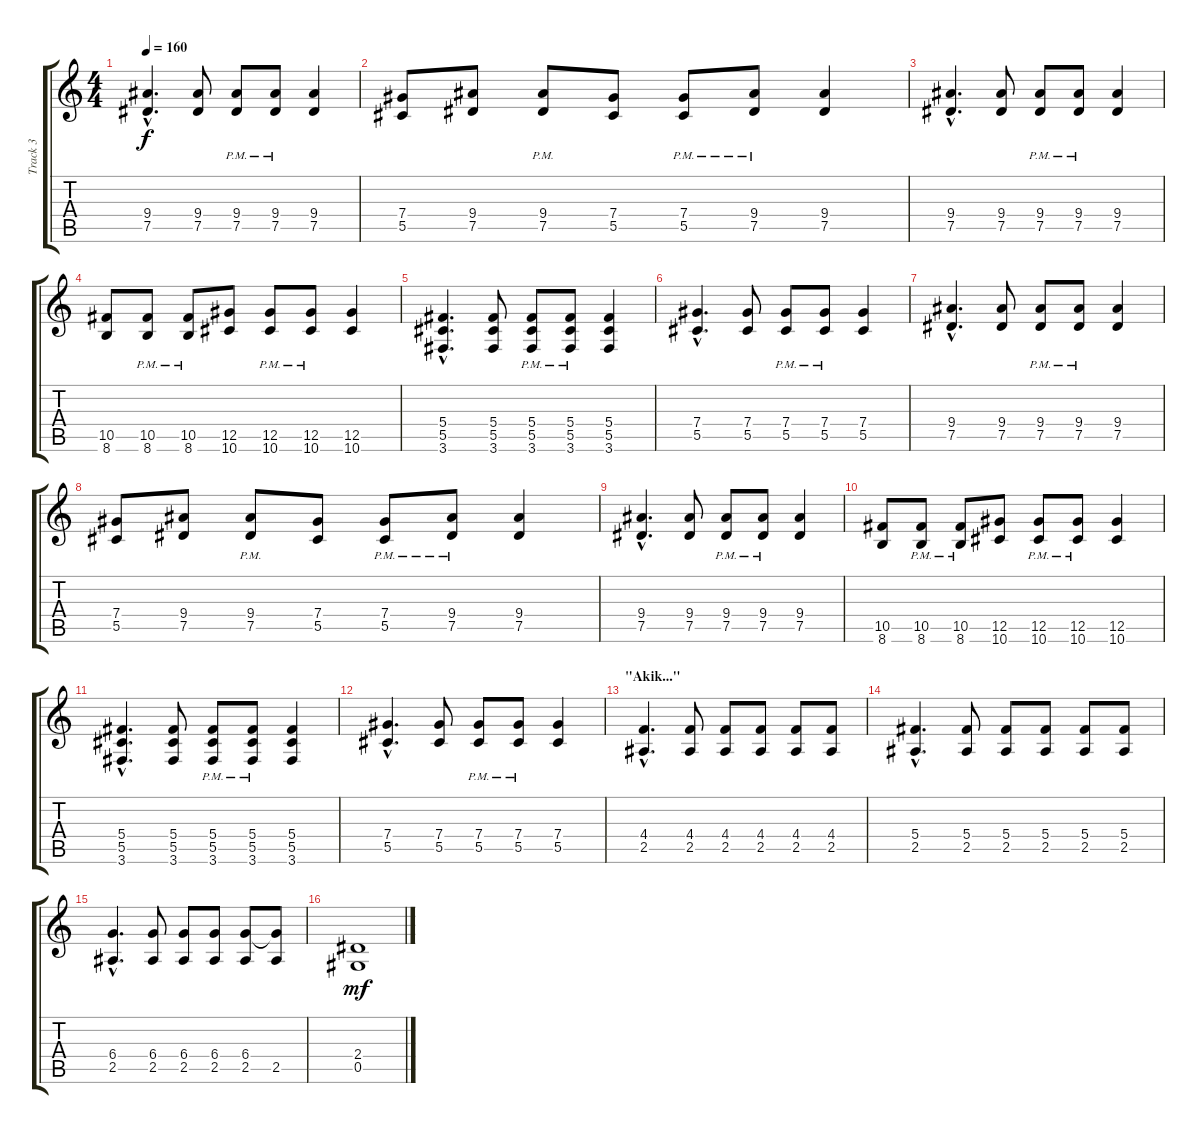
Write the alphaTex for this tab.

\track ("Track 3" "Track 3") {instrument distortionguitar}
\staff {score tabs}
\tuning (Eb4 Bb3 Gb3 Db3 Ab2 Eb2) {hide}
\ts (4 4)
\tempo 160
\clef g2
\ks c
(9.4{hac} 7.5{hac}).4{d dy f} (9.4 7.5).8 (9.4{pm} 7.5{pm}).8 (9.4{pm} 7.5{pm}).8 (9.4 7.5).4 |
(7.4 5.5).8 (9.4 7.5).8 (9.4{pm} 7.5{pm}).8 (7.4 5.5).8 (7.4{pm} 5.5{pm}).8 (9.4{pm} 7.5{pm}).8 (9.4 7.5).4 |
(9.4{hac} 7.5{hac}).4{d} (9.4 7.5).8 (9.4{pm} 7.5{pm}).8 (9.4{pm} 7.5{pm}).8 (9.4 7.5).4 |
(10.5 8.6).8 (10.5{pm} 8.6{pm}).8 (10.5{pm} 8.6{pm}).8 (12.5 10.6).8 (12.5{pm} 10.6{pm}).8 (12.5{pm} 10.6{pm}).8 (12.5 10.6).4 |
(5.4{hac} 5.5{hac} 3.6{hac}).4{d} (5.4 5.5 3.6).8 (5.4{pm} 5.5{pm} 3.6{pm}).8 (5.4 5.5{pm} 3.6{pm}).8 (5.4 5.5 3.6).4 |
(7.4{hac} 5.5{hac}).4{d} (7.4 5.5).8 (7.4{pm} 5.5{pm}).8 (7.4{pm} 5.5{pm}).8 (7.4 5.5).4 |
(9.4{hac} 7.5{hac}).4{d} (9.4 7.5).8 (9.4{pm} 7.5{pm}).8 (9.4{pm} 7.5{pm}).8 (9.4 7.5).4 |
(7.4 5.5).8 (9.4 7.5).8 (9.4{pm} 7.5{pm}).8 (7.4 5.5).8 (7.4{pm} 5.5{pm}).8 (9.4{pm} 7.5{pm}).8 (9.4 7.5).4 |
(9.4{hac} 7.5{hac}).4{d} (9.4 7.5).8 (9.4{pm} 7.5{pm}).8 (9.4{pm} 7.5{pm}).8 (9.4 7.5).4 |
(10.5 8.6).8 (10.5{pm} 8.6{pm}).8 (10.5{pm} 8.6{pm}).8 (12.5 10.6).8 (12.5{pm} 10.6{pm}).8 (12.5{pm} 10.6{pm}).8 (12.5 10.6).4 |
(5.4{hac} 5.5{hac} 3.6{hac}).4{d} (5.4 5.5 3.6).8 (5.4{pm} 5.5{pm} 3.6{pm}).8 (5.4 5.5{pm} 3.6{pm}).8 (5.4 5.5 3.6).4 |
(7.4{hac} 5.5{hac}).4{d} (7.4 5.5).8 (7.4{pm} 5.5{pm}).8 (7.4{pm} 5.5{pm}).8 (7.4 5.5).4 |
\section ("" "\"Akik...\"")
(4.4{hac} 2.5{hac}).4{d volume 14 balance 13} (4.4 2.5).8 (4.4 2.5).8 (4.4 2.5).8 (4.4 2.5).8 (4.4 2.5).8 |
(5.4{hac} 2.5{hac}).4{d} (5.4 2.5).8 (5.4 2.5).8 (5.4 2.5).8 (5.4 2.5).8 (5.4 2.5).8 |
(6.4{hac} 2.5{hac}).4{d} (6.4 2.5).8 (6.4 2.5).8 (6.4 2.5).8 (6.4 2.5).8 (6.4{t} 2.5).8 |
(2.4 0.5).1{dy mf}
